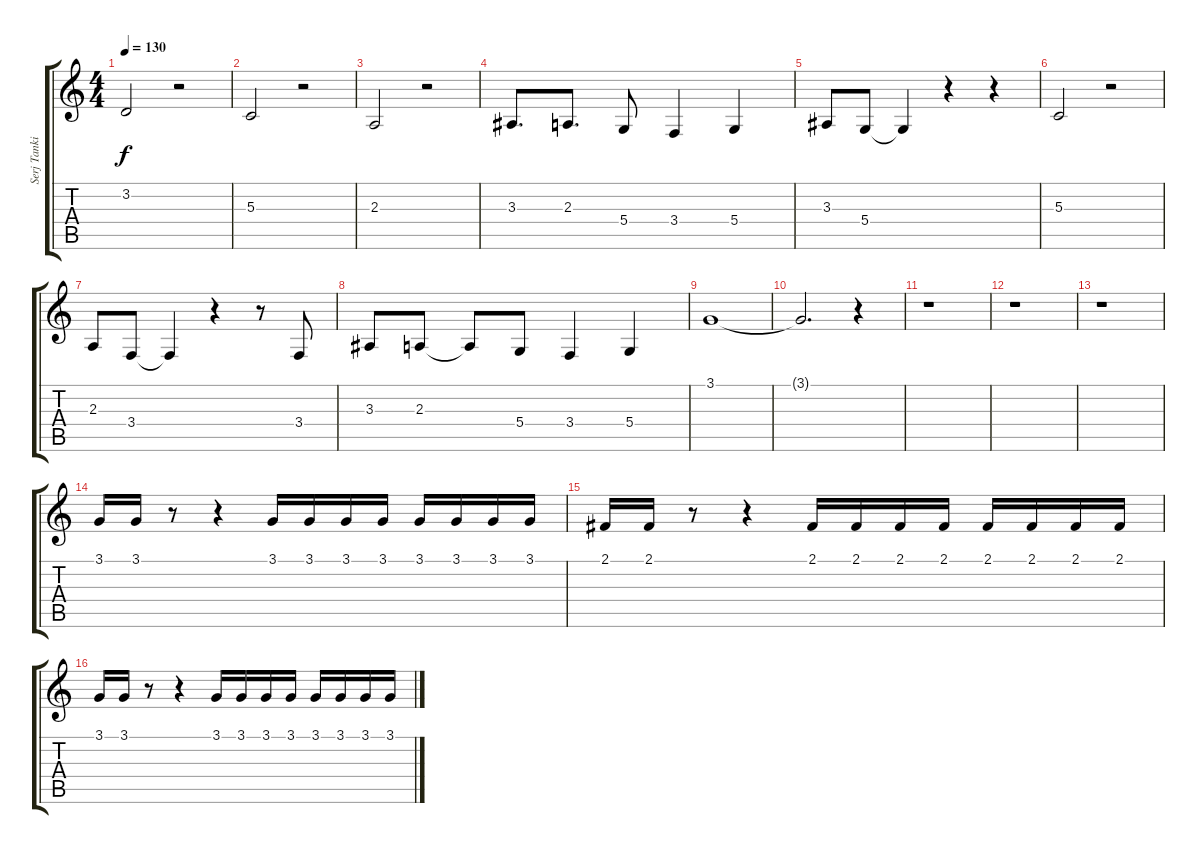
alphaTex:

\track ("Serj Tankian" "Serj Tanki") {instrument oboe}
\staff {score tabs}
\tuning (E4 B3 G3 D3 A2 E2) {hide}
\ts (4 4)
\tempo 130
\clef g2
\ks c
3.2.2{dy f} r.2 |
5.3.2 r.2 |
2.3.2 r.2 |
3.3.8{d} 2.3.8{d} 5.4.8 3.4.4 5.4.4 |
3.3.8 5.4.8 5.4{t}.4 r.4 r.4 |
5.3.2 r.2 |
2.3.8 3.4.8 3.4{t}.4 r.4 r.8 3.4.8 |
3.3.8 2.3.8 2.3{t}.8 5.4.8 3.4.4 5.4.4 |
3.1.1 |
3.1{t}.2{d} r.4 |
r.1 |
r.1 |
r.1 |
3.1.16 3.1.16 r.8 r.4 3.1.16 3.1.16 3.1.16 3.1.16 3.1.16 3.1.16 3.1.16 3.1.16 |
2.1.16 2.1.16 r.8 r.4 2.1.16 2.1.16 2.1.16 2.1.16 2.1.16 2.1.16 2.1.16 2.1.16 |
3.1.16 3.1.16 r.8 r.4 3.1.16 3.1.16 3.1.16 3.1.16 3.1.16 3.1.16 3.1.16 3.1.16
